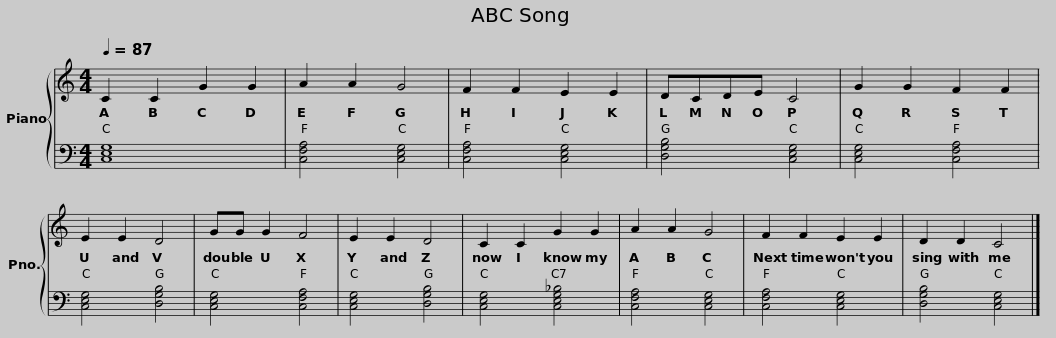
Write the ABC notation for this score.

X:1
%%score { 1 | 2 }
L:1/8
Q:1/4=87
M:4/4
I:linebreak $
K:C
V:1 treble
V:2 bass
V:1
 C2 C2 G2 G2 | A2 A2 G4 | F2 F2 E2 E2 | DCDE C4 | G2 G2 F2 F2 |$ %5
 E2 E2 D4 | GG G2 F4 | E2 E2 D4 | C2 C2 G2 G2 | A2 A2 G4 |$ %10
 F2 F2 E2 E2 | D2 D2 C4 |] %12
V:2
 [C,E,G,]8 | [C,F,A,]4 [C,E,G,]4 | [C,F,A,]4 [C,E,G,]4 | [D,G,B,]4 [C,E,G,]4 | [C,E,G,]4 [C,F,A,]4 |$ %5
 [C,E,G,]4 [D,G,B,]4 | [C,E,G,]4 [C,F,A,]4 | [C,E,G,]4 [D,G,B,]4 | [C,E,G,]4 [C,E,G,_B,]4 | [C,F,A,]4 [C,E,G,]4 |$ %10
 [C,F,A,]4 [C,E,G,]4 | [D,G,B,]4 [C,E,G,]4 |] %12
